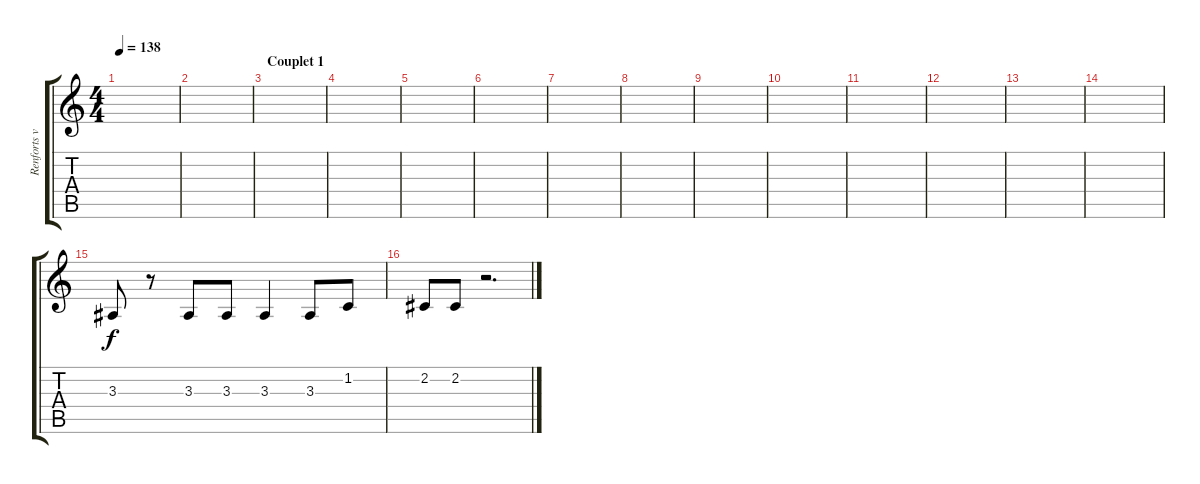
\track ("Renforts voix" "Renforts v") {instrument englishhorn}
\staff {score tabs}
\tuning (E4 B3 G3 D3 A2 E2) {hide}
\ts (4 4)
\tempo 138
\clef g2
\ks c
|
|
\section ("" "Couplet 1")
|
|
|
|
|
|
|
|
|
|
|
|
3.3.8 r.8 3.3.8 3.3.8 3.3.4 3.3.8 1.2.8 |
2.2.8 2.2.8 r.2{d}
